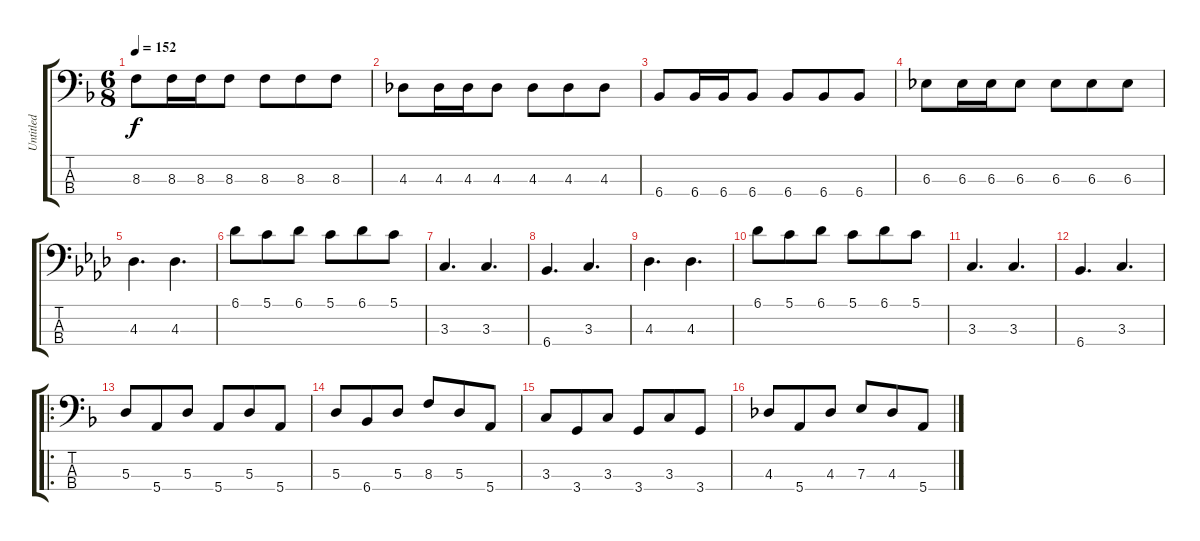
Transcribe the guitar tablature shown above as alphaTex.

\track ("Untitled" "Untitled") {instrument electricbassfinger}
\staff {score tabs}
\tuning (G2 D2 A1 E1) {hide}
\ts (6 8)
\tempo 152
\clef f4
\ks f
8.3.8{dy f} 8.3.16 8.3.16 8.3.8 8.3.8 8.3.8 8.3.8 |
4.3.8 4.3.16 4.3.16 4.3.8 4.3.8 4.3.8 4.3.8 |
6.4.8 6.4.16 6.4.16 6.4.8 6.4.8 6.4.8 6.4.8 |
6.3.8 6.3.16 6.3.16 6.3.8 6.3.8 6.3.8 6.3.8 |
\ks ab
4.3.4{d} 4.3.4{d} |
6.1.8 5.1.8 6.1.8 5.1.8 6.1.8 5.1.8 |
3.3.4{d} 3.3.4{d} |
6.4.4{d} 3.3.4{d} |
4.3.4{d} 4.3.4{d} |
6.1.8 5.1.8 6.1.8 5.1.8 6.1.8 5.1.8 |
3.3.4{d} 3.3.4{d} |
6.4.4{d} 3.3.4{d} |
\ro
\ks f
5.3.8 5.4.8 5.3.8 5.4.8 5.3.8 5.4.8 |
5.3.8 6.4.8 5.3.8 8.3.8 5.3.8 5.4.8 |
3.3.8 3.4.8 3.3.8 3.4.8 3.3.8 3.4.8 |
4.3.8 5.4.8 4.3.8 7.3.8 4.3.8 5.4.8
